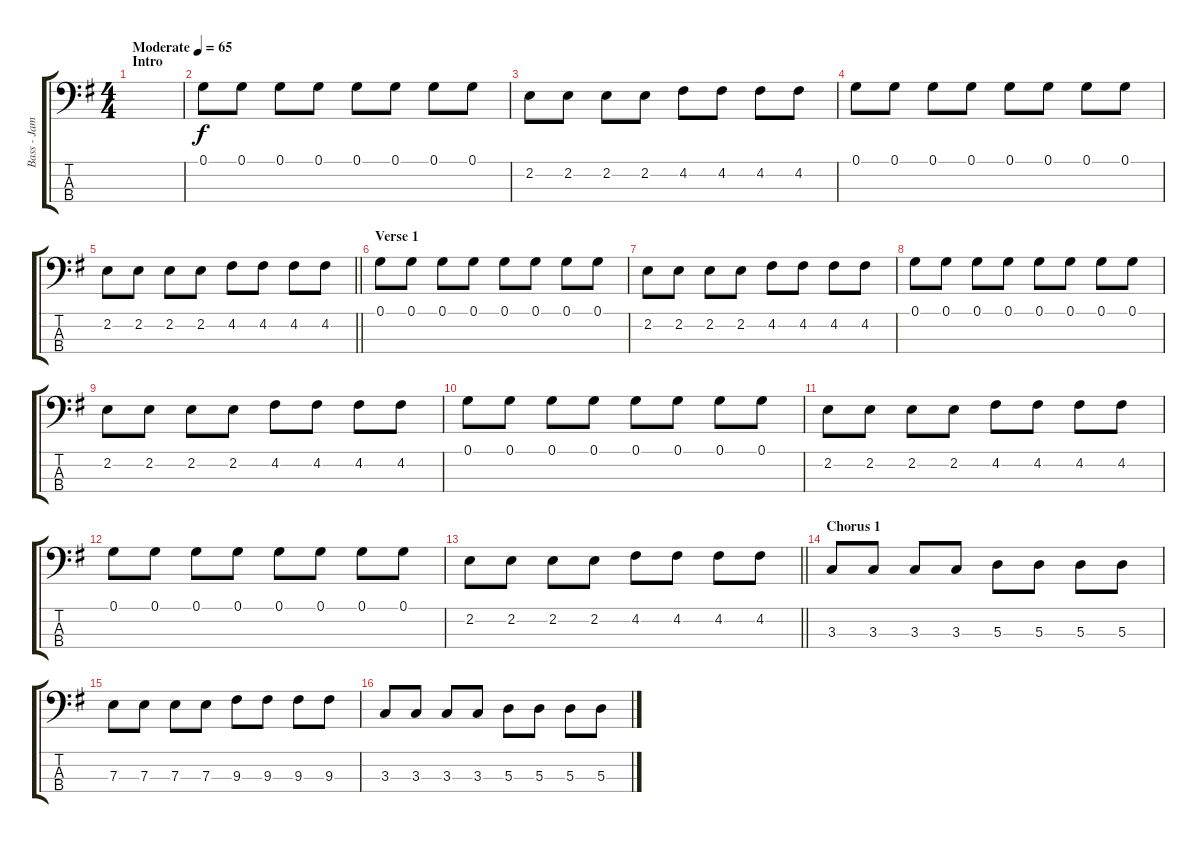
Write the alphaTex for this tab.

\track ("Bass - James Johnston" "Bass - Jam") {instrument electricbassfinger}
\staff {score tabs}
\tuning (G2 D2 A1 D1) {hide}
\ts (4 4)
\section ("" "Intro")
\tempo (65 "Moderate")
\clef f4
\ks g
|
0.1.8 0.1.8 0.1.8 0.1.8 0.1.8 0.1.8 0.1.8 0.1.8 |
2.2.8 2.2.8 2.2.8 2.2.8 4.2.8 4.2.8 4.2.8 4.2.8 |
0.1.8 0.1.8 0.1.8 0.1.8 0.1.8 0.1.8 0.1.8 0.1.8 |
\barLineRight lightlight
2.2.8 2.2.8 2.2.8 2.2.8 4.2.8 4.2.8 4.2.8 4.2.8 |
\section ("" "Verse 1")
0.1.8 0.1.8 0.1.8 0.1.8 0.1.8 0.1.8 0.1.8 0.1.8 |
2.2.8 2.2.8 2.2.8 2.2.8 4.2.8 4.2.8 4.2.8 4.2.8 |
0.1.8 0.1.8 0.1.8 0.1.8 0.1.8 0.1.8 0.1.8 0.1.8 |
2.2.8 2.2.8 2.2.8 2.2.8 4.2.8 4.2.8 4.2.8 4.2.8 |
0.1.8 0.1.8 0.1.8 0.1.8 0.1.8 0.1.8 0.1.8 0.1.8 |
2.2.8 2.2.8 2.2.8 2.2.8 4.2.8 4.2.8 4.2.8 4.2.8 |
0.1.8 0.1.8 0.1.8 0.1.8 0.1.8 0.1.8 0.1.8 0.1.8 |
\barLineRight lightlight
2.2.8 2.2.8 2.2.8 2.2.8 4.2.8 4.2.8 4.2.8 4.2.8 |
\section ("" "Chorus 1")
3.3.8 3.3.8 3.3.8 3.3.8 5.3.8 5.3.8 5.3.8 5.3.8 |
7.3.8 7.3.8 7.3.8 7.3.8 9.3.8 9.3.8 9.3.8 9.3.8 |
3.3.8 3.3.8 3.3.8 3.3.8 5.3.8 5.3.8 5.3.8 5.3.8
